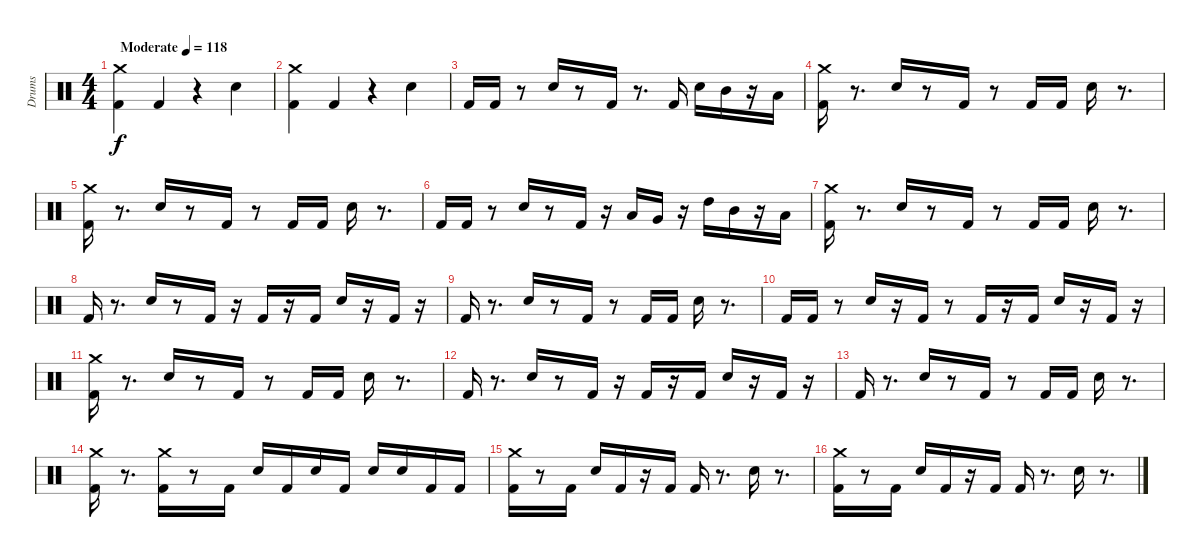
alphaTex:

\track ("Drums" "Drums") {instrument percussion}
\staff {score}
\articulation defaults
\ts (4 4)
\tempo (118 "Moderate")
\clef neutral
\ks c
("Crash medium (hit)" "Kick (hit) 2").4{dy f} "Kick (hit) 2".4 r.4 "Snare (hit) 2".4 |
("Crash medium (hit)" "Kick (hit) 2").4 "Kick (hit) 2".4 r.4 "Snare (hit) 2".4 |
"Kick (hit) 2".16 "Kick (hit) 2".16 r.8 "Snare (hit) 2".16 r.8 "Kick (hit) 2".16 r.8{d} "Kick (hit) 2".16 "Snare (hit) 2".16 "Mid Tom (hit)".16 r.16 "Low Tom (hit)".16 |
("Crash medium (hit)" "Kick (hit) 2").16 r.8{d} "Snare (hit) 2".16 r.8 "Kick (hit) 2".16 r.8 "Kick (hit) 2".16 "Kick (hit) 2".16 "Snare (hit) 2".16 r.8{d} |
("Crash medium (hit)" "Kick (hit) 2").16 r.8{d} "Snare (hit) 2".16 r.8 "Kick (hit) 2".16 r.8 "Kick (hit) 2".16 "Kick (hit) 2".16 "Snare (hit) 2".16 r.8{d} |
"Kick (hit) 2".16 "Kick (hit) 2".16 r.8 "Snare (hit) 2".16 r.8 "Kick (hit) 2".16 r.16 "Low Tom (hit)".16 "Very Low Tom (hit)".16 r.16 "High Tom (hit)".16 "Mid Tom (hit)".16 r.16 "Low Tom (hit)".16 |
("Crash medium (hit)" "Kick (hit) 2").16 r.8{d} "Snare (hit) 2".16 r.8 "Kick (hit) 2".16 r.8 "Kick (hit) 2".16 "Kick (hit) 2".16 "Snare (hit) 2".16 r.8{d} |
"Kick (hit) 2".16 r.8{d} "Snare (hit) 2".16 r.8 "Kick (hit) 2".16 r.16 "Kick (hit) 2".16 r.16 "Kick (hit) 2".16 "Snare (hit) 2".16 r.16 "Kick (hit) 2".16 r.16 |
"Kick (hit) 2".16 r.8{d} "Snare (hit) 2".16 r.8 "Kick (hit) 2".16 r.8 "Kick (hit) 2".16 "Kick (hit) 2".16 "Snare (hit) 2".16 r.8{d} |
"Kick (hit) 2".16 "Kick (hit) 2".16 r.8 "Snare (hit) 2".16 r.16 "Kick (hit) 2".16 r.8 "Kick (hit) 2".16 r.16 "Kick (hit) 2".16 "Snare (hit) 2".16 r.16 "Kick (hit) 2".16 r.16 |
("Crash medium (hit)" "Kick (hit) 2").16 r.8{d} "Snare (hit) 2".16 r.8 "Kick (hit) 2".16 r.8 "Kick (hit) 2".16 "Kick (hit) 2".16 "Snare (hit) 2".16 r.8{d} |
"Kick (hit) 2".16 r.8{d} "Snare (hit) 2".16 r.8 "Kick (hit) 2".16 r.16 "Kick (hit) 2".16 r.16 "Kick (hit) 2".16 "Snare (hit) 2".16 r.16 "Kick (hit) 2".16 r.16 |
"Kick (hit) 2".16 r.8{d} "Snare (hit) 2".16 r.8 "Kick (hit) 2".16 r.8 "Kick (hit) 2".16 "Kick (hit) 2".16 "Snare (hit) 2".16 r.8{d} |
("Crash medium (hit)" "Kick (hit) 2").16 r.8{d} ("Crash medium (hit)" "Kick (hit) 2").16 r.8 "Kick (hit) 2".16 "Snare (hit) 2".16 "Kick (hit) 2".16 "Snare (hit) 2".16 "Kick (hit) 2".16 "Snare (hit) 2".16 "Snare (hit) 2".16 "Kick (hit) 2".16 "Kick (hit) 2".16 |
("Kick (hit) 2" "Crash medium (hit)").16 r.8 "Kick (hit) 2".16 "Snare (hit) 2".16 "Kick (hit) 2".16 r.16 "Kick (hit) 2".16 "Kick (hit) 2".16 r.8{d} "Snare (hit) 2".16 r.8{d} |
("Kick (hit) 2" "Crash medium (hit)").16 r.8 "Kick (hit) 2".16 "Snare (hit) 2".16 "Kick (hit) 2".16 r.16 "Kick (hit) 2".16 "Kick (hit) 2".16 r.8{d} "Snare (hit) 2".16 r.8{d}
